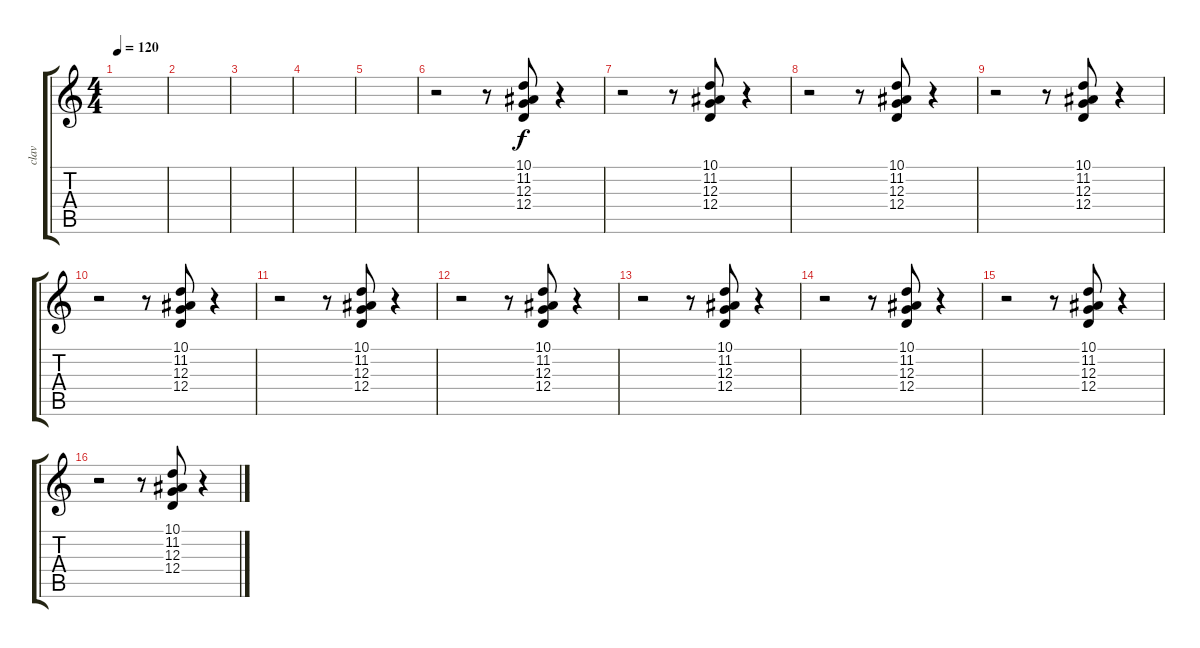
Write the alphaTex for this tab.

\track ("clav" "clav") {instrument pizzicatostrings}
\staff {score tabs}
\tuning (E4 B3 G3 D3 A2 E2) {hide}
\ts (4 4)
\tempo 120
\clef g2
\ks c
|
|
|
|
|
r.2 r.8 (10.1 11.2 12.3 12.4).8 r.4 |
r.2 r.8 (10.1 11.2 12.3 12.4).8 r.4 |
r.2 r.8 (10.1 11.2 12.3 12.4).8 r.4 |
r.2 r.8 (10.1 11.2 12.3 12.4).8 r.4 |
r.2 r.8 (10.1 11.2 12.3 12.4).8 r.4 |
r.2 r.8 (10.1 11.2 12.3 12.4).8 r.4 |
r.2 r.8 (10.1 11.2 12.3 12.4).8 r.4 |
r.2 r.8 (10.1 11.2 12.3 12.4).8 r.4 |
r.2 r.8 (10.1 11.2 12.3 12.4).8 r.4 |
r.2 r.8 (10.1 11.2 12.3 12.4).8 r.4 |
r.2 r.8 (10.1 11.2 12.3 12.4).8 r.4
